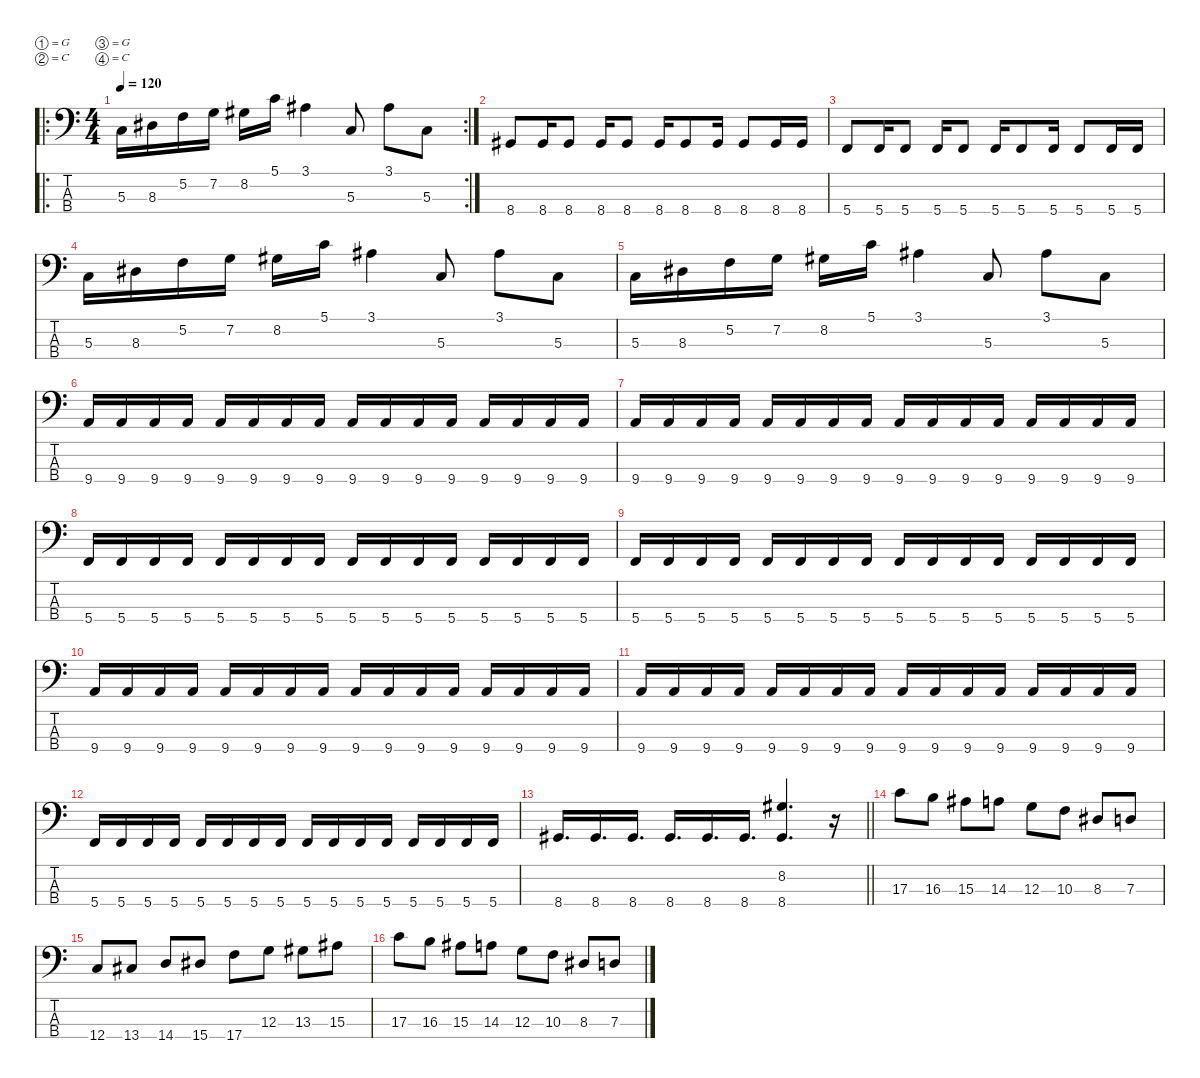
\defaultSystemsLayout 4
\hideDynamics
\bracketExtendMode nobrackets
\singleTrackTrackNamePolicy hidden
\multiTrackTrackNamePolicy hidden
\firstSystemTrackNameMode fullname
\firstSystemTrackNameOrientation horizontal
\otherSystemsTrackNameOrientation horizontal
\track ("BASS" "el.bs.") {defaultSystemsLayout 8 instrument electricbassfinger}
\staff {score tabs}
\tuning (G2 C2 G1 C1)
\ro
\rc 2
\ts (4 4)
\tempo 120
\clef f4
\ks c
5.3.16{dy f beam Down} 8.3{acc #}.16{beam Down} 5.2.16{beam Down} 7.2.16{beam Down} 8.2{acc #}.16{beam Down} 5.1.16{beam Down} 3.1{acc #}.4{beam Down} 5.3.8{beam Up} 3.1{acc #}.8{beam Down} 5.3.8{beam Down} |
8.4{acc #}.8{beam Up} 8.4{acc #}.16{beam Up} 8.4{acc #}.8{beam Up} 8.4{acc #}.16{beam Up} 8.4{acc #}.8{beam Up} 8.4{acc #}.16{beam Up} 8.4{acc #}.8{beam Up} 8.4{acc #}.16{beam Up} 8.4{acc #}.8{beam Up} 8.4{acc #}.16{beam Up} 8.4{acc #}.16{beam Up} |
5.4.8{beam Up} 5.4.16{beam Up} 5.4.8{beam Up} 5.4.16{beam Up} 5.4.8{beam Up} 5.4.16{beam Up} 5.4.8{beam Up} 5.4.16{beam Up} 5.4.8{beam Up} 5.4.16{beam Up} 5.4.16{beam Up} |
5.3.16{beam Down} 8.3{acc #}.16{beam Down} 5.2.16{beam Down} 7.2.16{beam Down} 8.2{acc #}.16{beam Down} 5.1.16{beam Down} 3.1{acc #}.4{beam Down} 5.3.8{beam Up} 3.1{acc #}.8{beam Down} 5.3.8{beam Down} |
5.3.16{beam Down} 8.3{acc #}.16{beam Down} 5.2.16{beam Down} 7.2.16{beam Down} 8.2{acc #}.16{beam Down} 5.1.16{beam Down} 3.1{acc #}.4{beam Down} 5.3.8{beam Up} 3.1{acc #}.8{beam Down} 5.3.8{beam Down} |
9.4.16{beam Up} 9.4.16{beam Up} 9.4.16{beam Up} 9.4.16{beam Up} 9.4.16{beam Up} 9.4.16{beam Up} 9.4.16{beam Up} 9.4.16{beam Up} 9.4.16{beam Up} 9.4.16{beam Up} 9.4.16{beam Up} 9.4.16{beam Up} 9.4.16{beam Up} 9.4.16{beam Up} 9.4.16{beam Up} 9.4.16{beam Up} |
9.4.16{beam Up} 9.4.16{beam Up} 9.4.16{beam Up} 9.4.16{beam Up} 9.4.16{beam Up} 9.4.16{beam Up} 9.4.16{beam Up} 9.4.16{beam Up} 9.4.16{beam Up} 9.4.16{beam Up} 9.4.16{beam Up} 9.4.16{beam Up} 9.4.16{beam Up} 9.4.16{beam Up} 9.4.16{beam Up} 9.4.16{beam Up} |
5.4.16{beam Up} 5.4.16{beam Up} 5.4.16{beam Up} 5.4.16{beam Up} 5.4.16{beam Up} 5.4.16{beam Up} 5.4.16{beam Up} 5.4.16{beam Up} 5.4.16{beam Up} 5.4.16{beam Up} 5.4.16{beam Up} 5.4.16{beam Up} 5.4.16{beam Up} 5.4.16{beam Up} 5.4.16{beam Up} 5.4.16{beam Up} |
5.4.16{beam Up} 5.4.16{beam Up} 5.4.16{beam Up} 5.4.16{beam Up} 5.4.16{beam Up} 5.4.16{beam Up} 5.4.16{beam Up} 5.4.16{beam Up} 5.4.16{beam Up} 5.4.16{beam Up} 5.4.16{beam Up} 5.4.16{beam Up} 5.4.16{beam Up} 5.4.16{beam Up} 5.4.16{beam Up} 5.4.16{beam Up} |
9.4.16{beam Up} 9.4.16{beam Up} 9.4.16{beam Up} 9.4.16{beam Up} 9.4.16{beam Up} 9.4.16{beam Up} 9.4.16{beam Up} 9.4.16{beam Up} 9.4.16{beam Up} 9.4.16{beam Up} 9.4.16{beam Up} 9.4.16{beam Up} 9.4.16{beam Up} 9.4.16{beam Up} 9.4.16{beam Up} 9.4.16{beam Up} |
9.4.16{beam Up} 9.4.16{beam Up} 9.4.16{beam Up} 9.4.16{beam Up} 9.4.16{beam Up} 9.4.16{beam Up} 9.4.16{beam Up} 9.4.16{beam Up} 9.4.16{beam Up} 9.4.16{beam Up} 9.4.16{beam Up} 9.4.16{beam Up} 9.4.16{beam Up} 9.4.16{beam Up} 9.4.16{beam Up} 9.4.16{beam Up} |
5.4.16{beam Up} 5.4.16{beam Up} 5.4.16{beam Up} 5.4.16{beam Up} 5.4.16{beam Up} 5.4.16{beam Up} 5.4.16{beam Up} 5.4.16{beam Up} 5.4.16{beam Up} 5.4.16{beam Up} 5.4.16{beam Up} 5.4.16{beam Up} 5.4.16{beam Up} 5.4.16{beam Up} 5.4.16{beam Up} 5.4.16{beam Up} |
\barLineRight lightlight
8.4{acc #}.16{d beam Up} 8.4{acc #}.16{d beam Up} 8.4{acc #}.16{d beam Up} 8.4{acc #}.16{d beam Up} 8.4{acc #}.16{d beam Up} 8.4{acc #}.16{d beam Up} (8.2{acc #} 8.4{acc #}).4{d beam Up} r.16{beam Up} |
17.3.8{beam Down} 16.3.8{beam Down} 15.3{acc #}.8{beam Down} 14.3.8{beam Down} 12.3.8{beam Down} 10.3.8{beam Down} 8.3{acc #}.8{beam Up} 7.3.8{beam Up} |
12.4.8{beam Up} 13.4{acc #}.8{beam Up} 14.4.8{beam Up} 15.4{acc #}.8{beam Up} 17.4.8{beam Down} 12.3.8{beam Down} 13.3{acc #}.8{beam Down} 15.3{acc #}.8{beam Down} |
17.3.8{beam Down} 16.3.8{beam Down} 15.3{acc #}.8{beam Down} 14.3.8{beam Down} 12.3.8{beam Down} 10.3.8{beam Down} 8.3{acc #}.8{beam Up} 7.3.8{beam Up}
